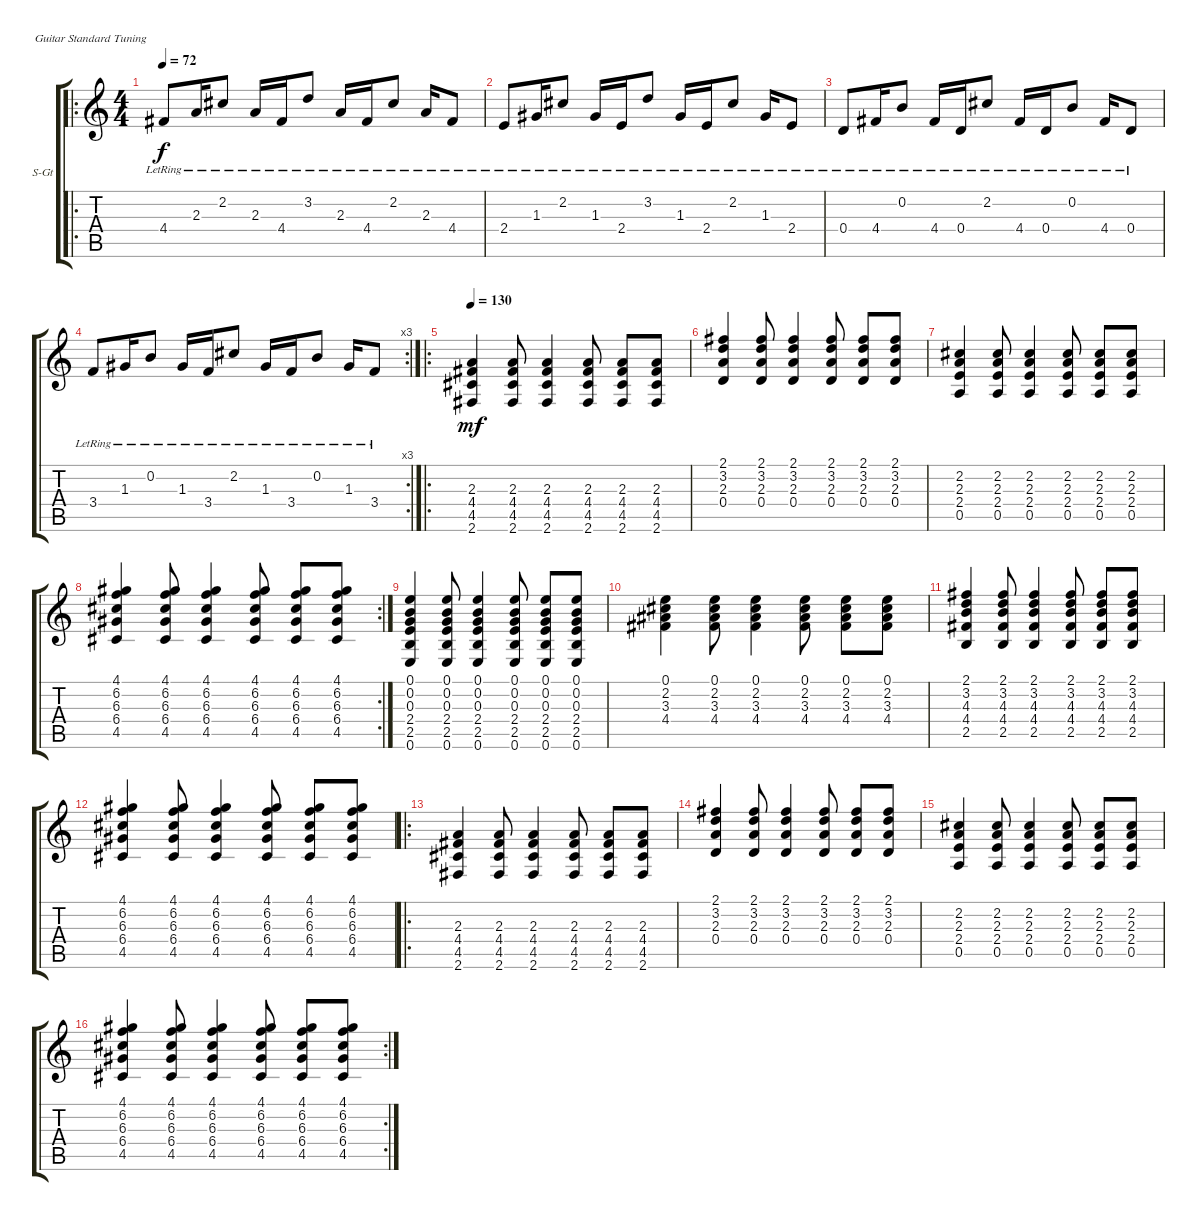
\defaultSystemsLayout 4
\bracketExtendMode groupsimilarinstruments
\firstSystemTrackNameOrientation horizontal
\otherSystemsTrackNameOrientation horizontal
\track ("Steel Guitar" "S-Gt") {instrument acousticguitarsteel}
\staff {score tabs}
\tuning (E4 B3 G3 D3 A2 E2)
\ro
\ts (4 4)
\tempo 72
\clef g2
\ks c
4.4{lr}.8{dy f instrument acousticguitarsteel} 2.3{lr}.16 2.2{lr}.8 2.3{lr}.16 4.4{lr}.16 3.2{lr}.8 2.3{lr}.16 4.4{lr}.16 2.2{lr}.8 2.3{lr}.16 4.4{lr}.8 |
2.4{lr}.8 1.3{lr}.16 2.2{lr}.8 1.3{lr}.16 2.4{lr}.16 3.2{lr}.8 1.3{lr}.16 2.4{lr}.16 2.2{lr}.8 1.3{lr}.16 2.4{lr}.8 |
0.4{lr}.8 4.4{lr}.16 0.2{lr}.8 4.4{lr}.16 0.4{lr}.16 2.2{lr}.8 4.4{lr}.16 0.4{lr}.16 0.2{lr}.8 4.4{lr}.16 0.4{lr}.8 |
\rc 3
3.4{lr}.8 1.3{lr}.16 0.2{lr}.8 1.3{lr}.16 3.4{lr}.16 2.2{lr}.8 1.3{lr}.16 3.4{lr}.16 0.2{lr}.8 1.3{lr}.16 3.4{lr}.8 |
\ro
\tempo 130
(2.6 4.5 4.4 2.3).4{dy mf} (2.3 2.6 4.5 4.4).8 (2.3 4.4 4.5 2.6).4 (2.3 4.4 4.5 2.6).8 (2.3 2.6 4.5 4.4).8 (2.3 4.4 4.5 2.6).8 |
(0.4 2.3 3.2 2.1).4 (0.4 2.3 3.2 2.1).8 (0.4 2.3 3.2 2.1).4 (0.4 2.3 3.2 2.1).8 (0.4 2.3 3.2 2.1).8 (0.4 2.3 3.2 2.1).8 |
(0.5 2.4 2.3 2.2).4 (0.5 2.4 2.3 2.2).8 (0.5 2.4 2.3 2.2).4 (0.5 2.4 2.3 2.2).8 (0.5 2.4 2.3 2.2).8 (0.5 2.4 2.3 2.2).8 |
\rc 2
(4.5 6.4 6.3 6.2 4.1).4 (4.5 6.4 6.3 6.2 4.1).8 (4.5 6.4 6.3 6.2 4.1).4 (4.5 6.4 6.3 6.2 4.1).8 (4.5 6.4 6.3 6.2 4.1).8 (4.5 6.4 6.3 6.2 4.1).8 |
(0.6 2.5 2.4 0.3 0.2 0.1).4 (0.6 2.5 2.4 0.3 0.2 0.1).8 (0.6 2.5 2.4 0.3 0.2 0.1).4 (0.6 2.5 2.4 0.3 0.2 0.1).8 (0.6 2.5 2.4 0.3 0.2 0.1).8 (0.6 2.5 2.4 0.3 0.2 0.1).8 |
(4.4 3.3 2.2 0.1).4 (4.4 3.3 2.2 0.1).8 (4.4 3.3 2.2 0.1).4 (4.4 3.3 2.2 0.1).8 (4.4 3.3 2.2 0.1).8 (4.4 3.3 2.2 0.1).8 |
(2.5 4.4 4.3 3.2 2.1).4 (2.5 4.4 4.3 3.2 2.1).8 (2.5 4.4 4.3 3.2 2.1).4 (2.5 4.4 4.3 3.2 2.1).8 (2.5 4.4 4.3 3.2 2.1).8 (2.5 4.4 4.3 3.2 2.1).8 |
(4.5 6.4 6.3 6.2 4.1).4 (4.5 6.4 6.3 6.2 4.1).8 (4.5 6.4 6.3 6.2 4.1).4 (4.5 6.4 6.3 6.2 4.1).8 (4.5 6.4 6.3 6.2 4.1).8 (4.5 6.4 6.3 6.2 4.1).8 |
\ro
(2.6 4.5 4.4 2.3).4 (2.3 2.6 4.5 4.4).8 (2.3 4.4 4.5 2.6).4 (2.3 4.4 4.5 2.6).8 (2.3 2.6 4.5 4.4).8 (2.3 4.4 4.5 2.6).8 |
(0.4 2.3 3.2 2.1).4 (0.4 2.3 3.2 2.1).8 (0.4 2.3 3.2 2.1).4 (0.4 2.3 3.2 2.1).8 (0.4 2.3 3.2 2.1).8 (0.4 2.3 3.2 2.1).8 |
(0.5 2.4 2.3 2.2).4 (0.5 2.4 2.3 2.2).8 (0.5 2.4 2.3 2.2).4 (0.5 2.4 2.3 2.2).8 (0.5 2.4 2.3 2.2).8 (0.5 2.4 2.3 2.2).8 |
\rc 2
(4.5 6.4 6.3 6.2 4.1).4 (4.5 6.4 6.3 6.2 4.1).8 (4.5 6.4 6.3 6.2 4.1).4 (4.5 6.4 6.3 6.2 4.1).8 (4.5 6.4 6.3 6.2 4.1).8 (4.5 6.4 6.3 6.2 4.1).8
